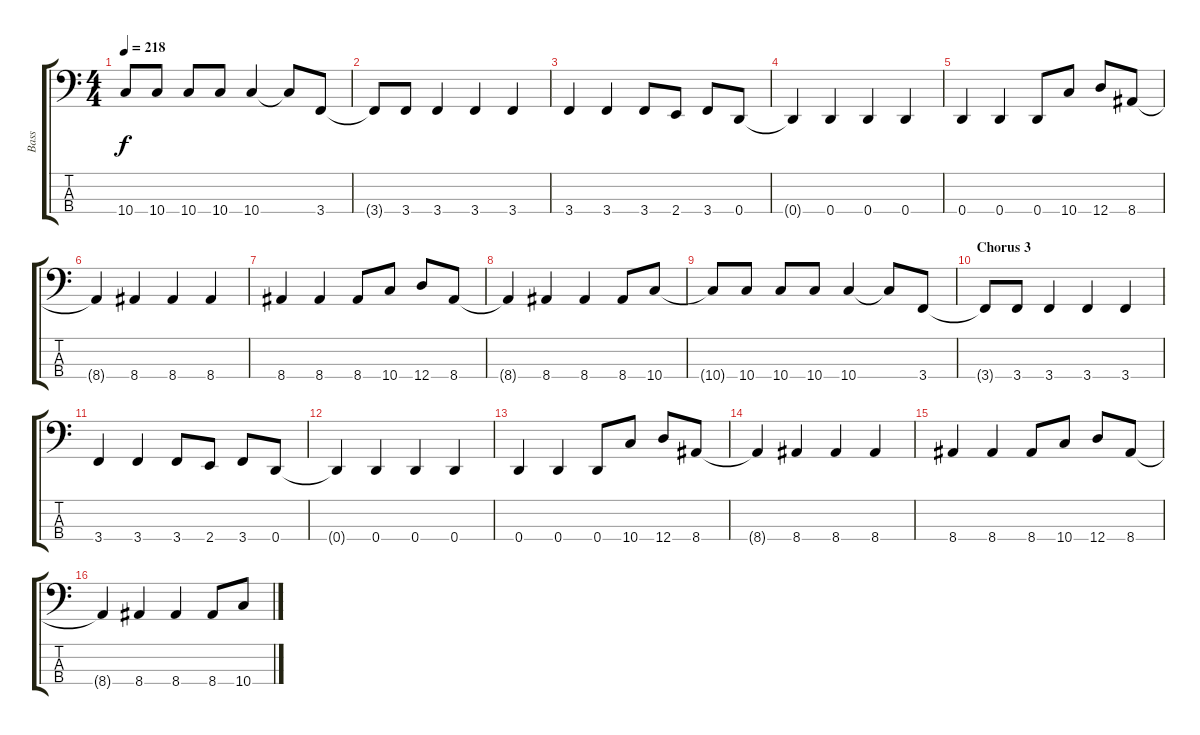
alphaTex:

\track ("Bass" "Bass") {instrument electricbasspick}
\staff {score tabs}
\tuning (G2 D2 A1 D1) {hide}
\ts (4 4)
\tempo 218
\clef f4
\ks c
10.4{t}.8{dy f} 10.4.8 10.4.8 10.4.8 10.4.4 10.4{t}.8 3.4.8 |
3.4{t}.8 3.4.8 3.4.4 3.4.4 3.4.4 |
3.4.4 3.4.4 3.4.8 2.4.8 3.4.8 0.4.8 |
0.4{t}.4 0.4.4 0.4.4 0.4.4 |
0.4.4 0.4.4 0.4.8 10.4.8 12.4.8 8.4.8 |
8.4{t}.4 8.4.4 8.4.4 8.4.4 |
8.4.4 8.4.4 8.4.8 10.4.8 12.4.8 8.4.8 |
8.4{t}.4 8.4.4 8.4.4 8.4.8 10.4.8 |
10.4{t}.8 10.4.8 10.4.8 10.4.8 10.4.4 10.4{t}.8 3.4.8 |
\section ("" "Chorus 3")
3.4{t}.8 3.4.8 3.4.4 3.4.4 3.4.4 |
3.4.4 3.4.4 3.4.8 2.4.8 3.4.8 0.4.8 |
0.4{t}.4 0.4.4 0.4.4 0.4.4 |
0.4.4 0.4.4 0.4.8 10.4.8 12.4.8 8.4.8 |
8.4{t}.4 8.4.4 8.4.4 8.4.4 |
8.4.4 8.4.4 8.4.8 10.4.8 12.4.8 8.4.8 |
8.4{t}.4 8.4.4 8.4.4 8.4.8 10.4.8
